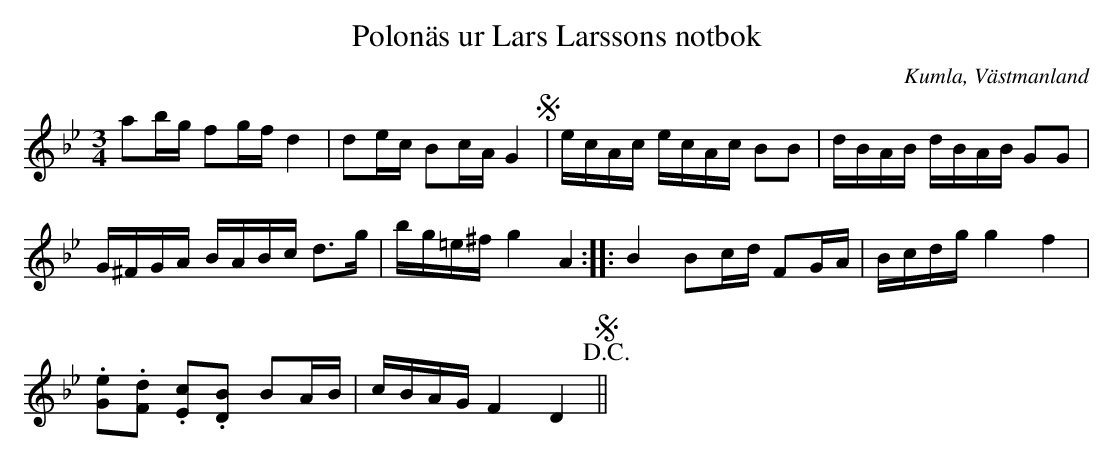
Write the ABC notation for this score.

X:1
T:Polonäs ur Lars Larssons notbok
O:Kumla, Västmanland
M:3/4
L:1/16
K:Gm
a2bg f2gf d4 | d2ec B2cA G4 S|  ecAc ecAc B2B2 | dBAB dBAB G2G2 |
G^FGA BABc d2>g2 | bg=e^f g4 A4 :: B4 B2cd F2GA | Bcdg g4 f4 |
.[eG]2.[dF]2 .[cE]2.[BD]2  B2AB | cBAG F4 D4 !D.C.!S ||
